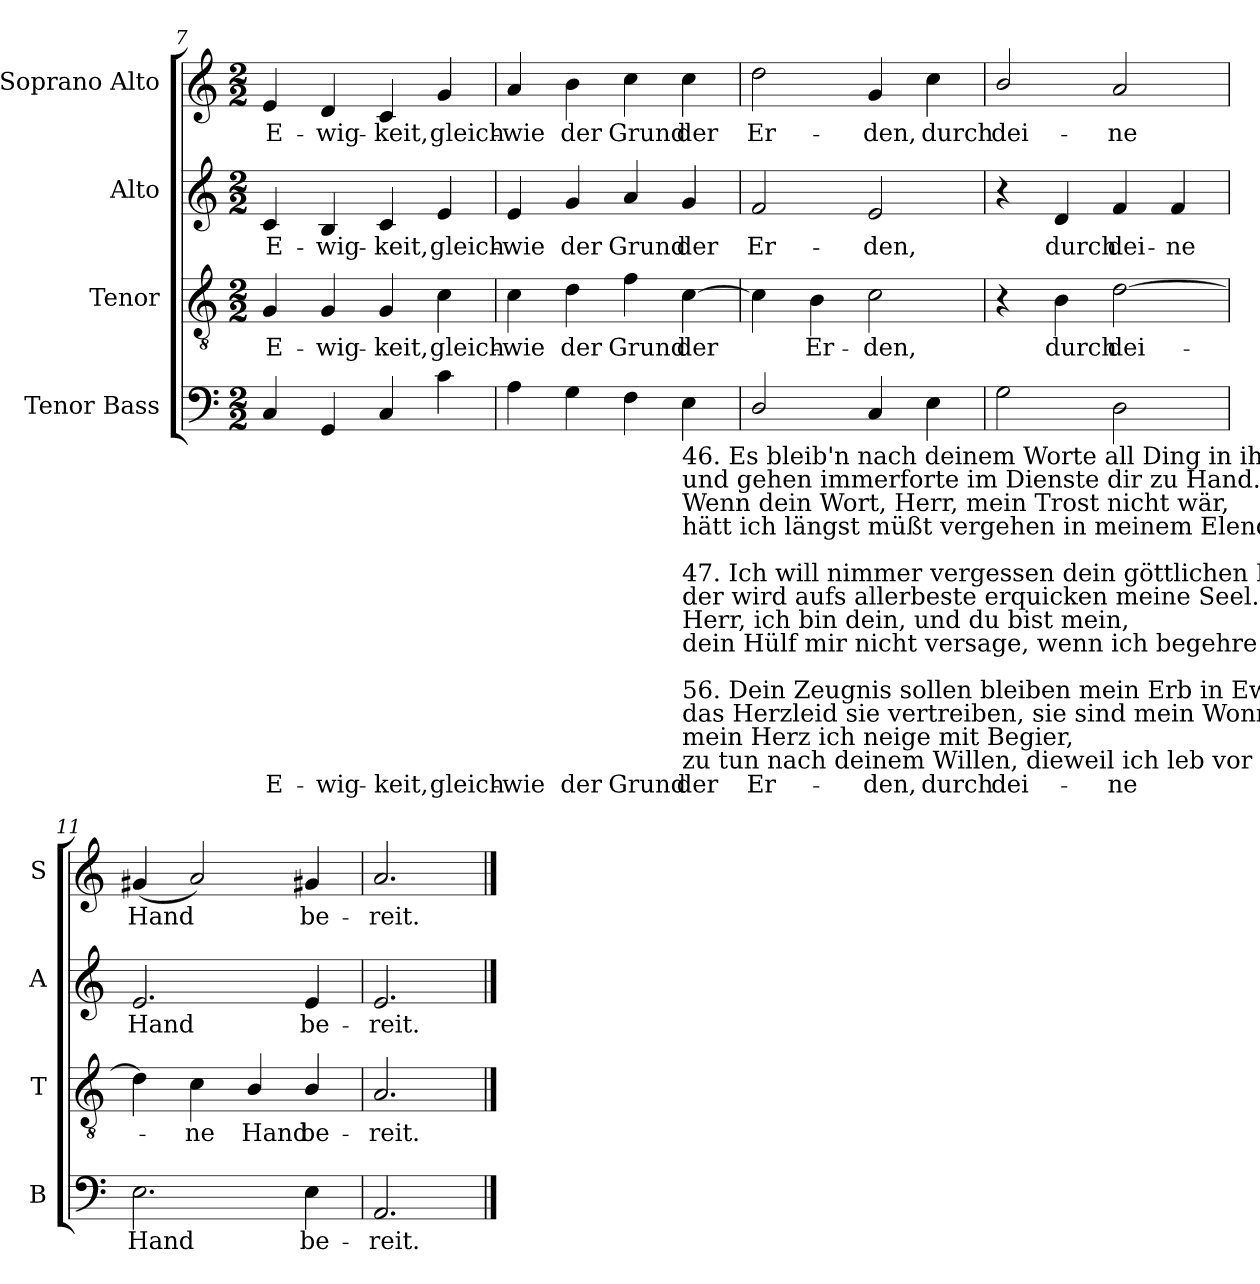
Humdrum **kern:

**kern	**text	**kern	**text	**kern	**text	**kern	**text
*part4	*part4	*part3	*part3	*part2	*part2	*part1	*part1
*staff4	*staff4	*staff3	*staff3	*staff2	*staff2	*staff1	*staff1
*I"Tenor Bass	*	*I"Tenor	*	*I"Alto	*	*I"Soprano Alto	*
*I'B	*	*I'T	*	*I'A	*	*I'S	*
!!LO:LB:g=z
*clefF4	*	*clefGv2	*	*clefG2	*	*clefG2	*
*k[]	*	*k[]	*	*k[]	*	*k[]	*
*C:	*	*C:	*	*C:	*	*C:	*
*M2/2	*	*M2/2	*	*M2/2	*	*M2/2	*
=7	=7	=7	=7	=7	=7	=7	=7
!	!LO:LY:b	!	!LO:LY:b	!	!LO:LY:b	!	!LO:LY:b
4C	E-	4G	E-	4c	E-	4e	E-
!	!LO:LY:b	!	!LO:LY:b	!	!LO:LY:b	!	!LO:LY:b
4GG	-wig-	4G	-wig-	4B	-wig-	4d	-wig-
!	!LO:LY:b	!	!LO:LY:b	!	!LO:LY:b	!	!LO:LY:b
4C	-keit,	4G	-keit,	4c	-keit,	4c	-keit,
!	!LO:LY:b	!	!LO:LY:b	!	!LO:LY:b	!	!LO:LY:b
4c	gleich-	4c	gleich-	4e	gleich-	4g	gleich-
=8	=8	=8	=8	=8	=8	=8	=8
!	!LO:LY:b	!	!LO:LY:b	!	!LO:LY:b	!	!LO:LY:b
4A	-wie	4c	-wie	4e	-wie	4a	-wie
!	!LO:LY:b	!	!LO:LY:b	!	!LO:LY:b	!	!LO:LY:b
4G	der	4d	der	4g	der	4b	der
!	!LO:LY:b	!	!LO:LY:b	!	!LO:LY:b	!	!LO:LY:b
4F	Grund	4f	Grund	4a	Grund	4cc	Grund
!LO:TX:b:t=46. Es bleib'n nach deinem Worte all Ding in ihrem Stand\nund gehen immerforte im Dienste dir zu Hand.\nWenn dein Wort, Herr, mein Trost nicht wär,\nhätt ich längst müßt vergehen in meinem Elend schwer.\n\n47. Ich will nimmer vergessen dein göttlichen Befehl,\nder wird aufs allerbeste erquicken meine Seel.\nHerr, ich bin dein, und du bist mein,\ndein Hülf mir nicht versage, wenn ich begehre dein.\n\n56. Dein Zeugnis sollen bleiben mein Erb in Ewigkeit,\ndas Herzleid sie vertreiben, sie sind mein Wonn und Freud,\nmein Herz ich neige mit Begier,\nzu tun nach deinem Willen, dieweil ich leb vor dir.	!	!	!	!	!	!	!
!	!LO:LY:b	!	!LO:LY:b	!	!LO:LY:b	!	!LO:LY:b
4E	der	[4c	der	4g	der	4cc	der
=9	=9	=9	=9	=9	=9	=9	=9
!	!LO:LY:b	!	!	!	!LO:LY:b	!	!LO:LY:b
2D/	Er-	4c]	.	2f	Er-	2dd	Er-
!	!	!	!LO:LY:b	!	!	!	!
.	.	4B	Er-	.	.	.	.
!	!LO:LY:b	!	!LO:LY:b	!	!LO:LY:b	!	!LO:LY:b
4C	-den,	2c	-den,	2e	-den,	4g	-den,
!	!LO:LY:b	!	!	!	!	!	!LO:LY:b
4E	durch	.	.	.	.	4cc	durch
=10	=10	=10	=10	=10	=10	=10	=10
!	!LO:LY:b	!	!	!	!	!	!LO:LY:b
2G	dei-	4r	.	4r	.	2b/	dei-
!	!	!	!LO:LY:b	!	!LO:LY:b	!	!
.	.	4B	durch	4d	durch	.	.
!	!LO:LY:b	!	!LO:LY:b	!	!LO:LY:b	!	!LO:LY:b
2D	-ne	[2d	dei-	4f	dei-	2a	-ne
!	!	!	!	!	!LO:LY:b	!	!
.	.	.	.	4f	-ne	.	.
=11	=11	=11	=11	=11	=11	=11	=11
!	!LO:LY:b	!	!	!	!LO:LY:b	!	!LO:LY:b
2.E	Hand	4d]	.	2.e	Hand	(<4g#X	Hand
!	!	!	!LO:LY:b	!	!	!	!
.	.	4c	ne	.	.	2a)	.
!	!	!	!LO:LY:b	!	!	!	!
.	.	4B/	Hand	.	.	.	.
!	!LO:LY:b	!	!LO:LY:b	!	!LO:LY:b	!	!LO:LY:b
4E	be-	4B/	be-	4e	be-	4g#X	be-
=12	=12	=12	=12	=12	=12	=12	=12
!	!LO:LY:b	!	!LO:LY:b	!	!LO:LY:b	!	!LO:LY:b
2.AA	-reit.	2.A	-reit.	2.e	-reit.	2.a	-reit.
==	==	==	==	==	==	==	==
*-	*-	*-	*-	*-	*-	*-	*-
